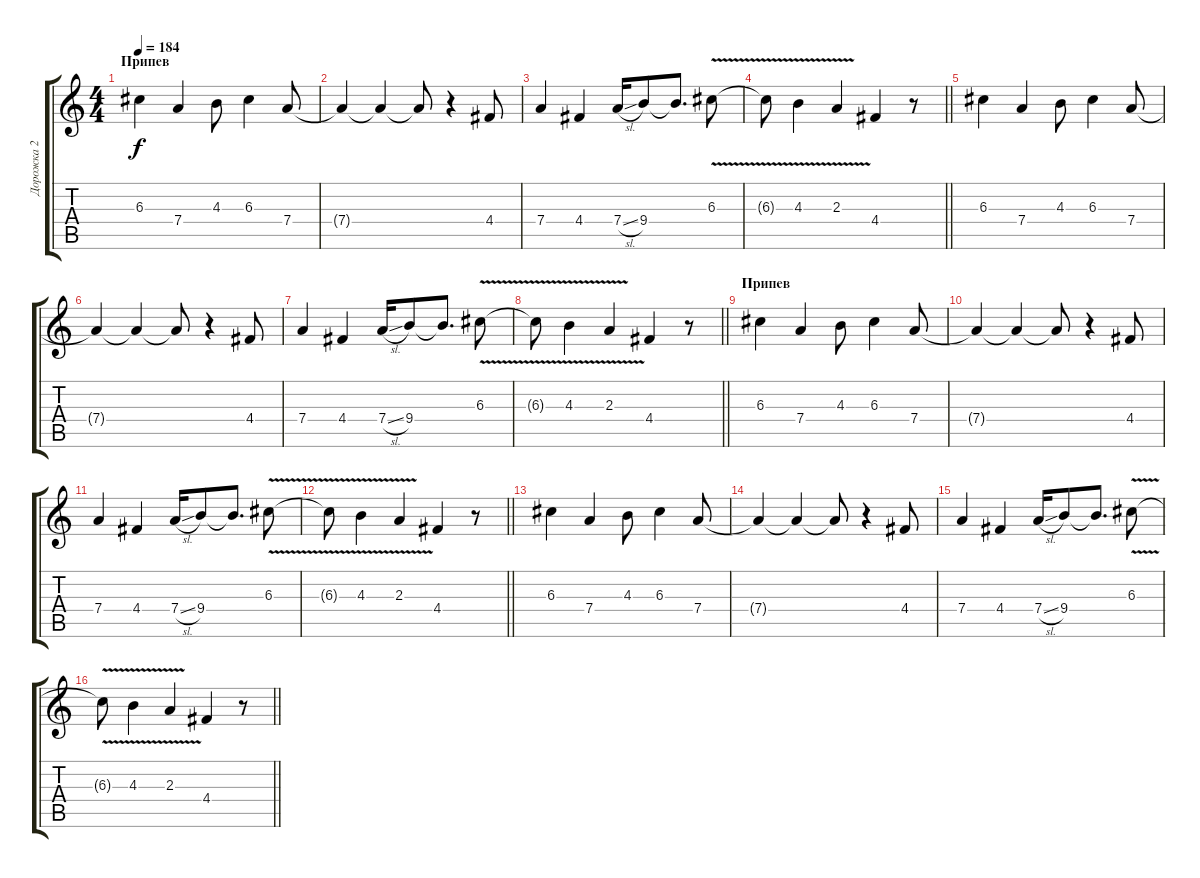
\track ("Дорожка 2" "Дорожка 2") {instrument overdrivenguitar}
\staff {score tabs}
\tuning (E4 B3 G3 D3 A2 E2) {hide}
\ts (4 4)
\section ("" "Припев")
\tempo 184
\clef g2
\ks c
6.3.4{dy f} 7.4.4 4.3.8 6.3.4 7.4.8 |
7.4{t}.4 7.4{t}.4 7.4{t}.8 r.4 4.4.8 |
7.4.4 4.4.4 7.4{sl}.16 9.4.8 9.4{t}.8{d} 6.3{v}.8 |
\barLineRight lightlight
6.3{t}.8 4.3{v}.4 2.3{v}.4 4.4.4 r.8 |
6.3.4 7.4.4 4.3.8 6.3.4 7.4.8 |
7.4{t}.4 7.4{t}.4 7.4{t}.8 r.4 4.4.8 |
7.4.4 4.4.4 7.4{sl}.16 9.4.8 9.4{t}.8{d} 6.3{v}.8 |
\barLineRight lightlight
6.3{t}.8 4.3{v}.4 2.3{v}.4 4.4.4 r.8 |
\section ("" "Припев ")
6.3.4 7.4.4 4.3.8 6.3.4 7.4.8 |
7.4{t}.4 7.4{t}.4 7.4{t}.8 r.4 4.4.8 |
7.4.4 4.4.4 7.4{sl}.16 9.4.8 9.4{t}.8{d} 6.3{v}.8 |
\barLineRight lightlight
6.3{t}.8 4.3{v}.4 2.3{v}.4 4.4.4 r.8 |
6.3.4 7.4.4 4.3.8 6.3.4 7.4.8 |
7.4{t}.4 7.4{t}.4 7.4{t}.8 r.4 4.4.8 |
7.4.4 4.4.4 7.4{sl}.16 9.4.8 9.4{t}.8{d} 6.3{v}.8 |
\barLineRight lightlight
6.3{t}.8 4.3{v}.4 2.3{v}.4 4.4.4 r.8
